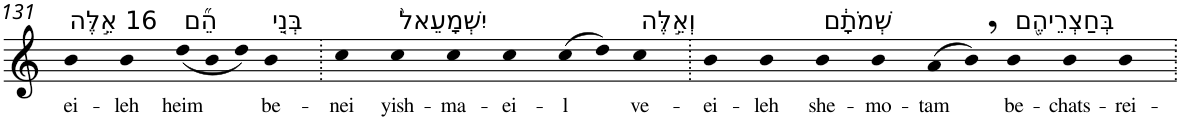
**kern	**text
*part1	*part1
*staff1	*staff1
*I"Piano	*
*I'Pno	*
!!LO:PB:g=z
*clefG2	*
*k[]	*
=131	=131
!LO:TX:a:t=16 אֵ֣לֶּה	!
!	!LO:LY:b
4b	ei-
!	!LO:LY:b
4b	-leh
*Xtuplet	*
!LO:TX:a:t=הֵ֞ם	!
!	!LO:LY:b
(<12dd	heim
12b	.
12dd)	.
!LO:TX:a:t=בְּנֵ֤י	!
!	!LO:LY:b
4b	be-
=132.	=132.
!	!LO:LY:b
4cc	-nei
!LO:TX:a:t=יִשְׁמָעֵאל֙	!
!	!LO:LY:b
4cc	yish-
!	!LO:LY:b
4cc	-ma-
!	!LO:LY:b
4cc	-ei-
!	!LO:LY:b
(>8cc	-l
8dd)	.
!LO:TX:a:t=וְאֵ֣לֶּה	!
!	!LO:LY:b
4cc	ve-
=133.	=133.
!	!LO:LY:b
4b	-ei-
!	!LO:LY:b
4b	-leh
!LO:TX:a:t=שְׁמֹתָ֔ם	!
!	!LO:LY:b
4b	she-
!	!LO:LY:b
4b	-mo-
!	!LO:LY:b
(>8a	-tam
8b,)	.
!LO:TX:a:t=בְּחַצְרֵיהֶ֖ם	!
!	!LO:LY:b
4b	be-
!	!LO:LY:b
4b	-chats-
!	!LO:LY:b
4b	-rei-
=.	=.
*-	*-
